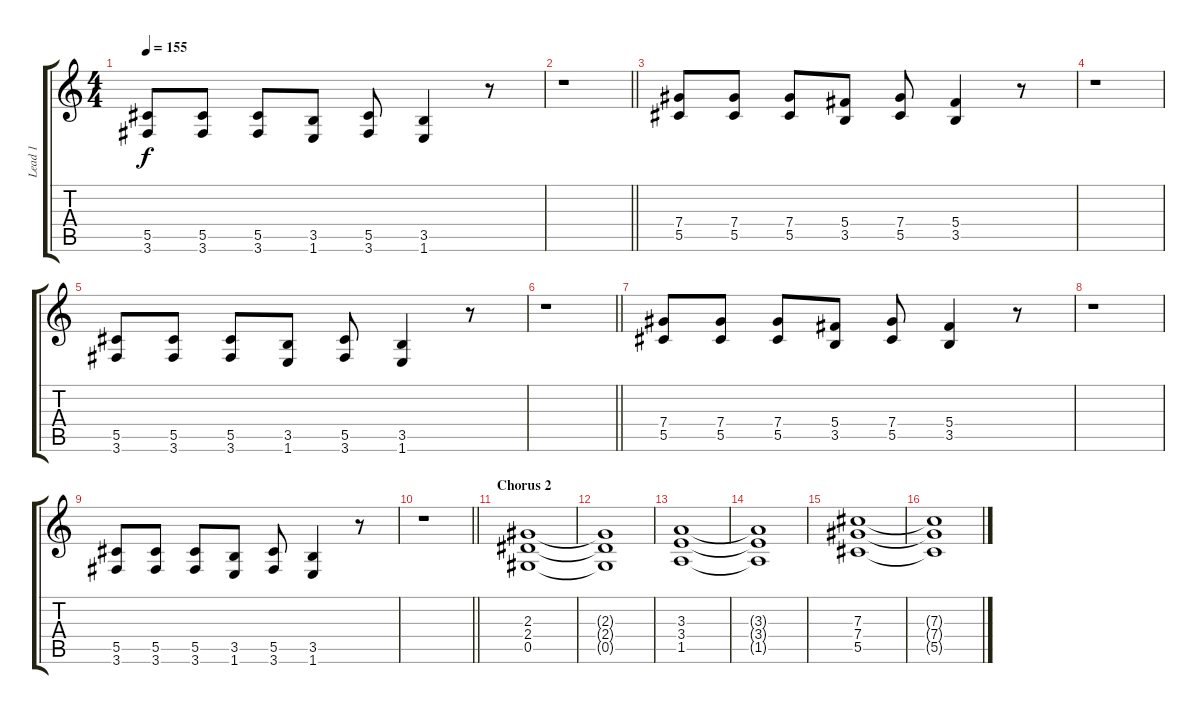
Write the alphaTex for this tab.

\track ("Lead 1" "Lead 1") {instrument distortionguitar}
\staff {score tabs}
\tuning (Eb4 Bb3 Gb3 Db3 Ab2 Eb2) {hide}
\ts (4 4)
\tempo 155
\clef g2
\ks c
(5.5 3.6).8{dy f} (5.5 3.6).8 (5.5 3.6).8 (3.5 1.6).8 (5.5 3.6).8 (3.5 1.6).4 r.8 |
\barLineRight lightlight
r.1 |
(7.4 5.5).8 (7.4 5.5).8 (7.4 5.5).8 (5.4 3.5).8 (7.4 5.5).8 (5.4 3.5).4 r.8 |
r.1 |
(5.5 3.6).8 (5.5 3.6).8 (5.5 3.6).8 (3.5 1.6).8 (5.5 3.6).8 (3.5 1.6).4 r.8 |
\barLineRight lightlight
r.1 |
(7.4 5.5).8 (7.4 5.5).8 (7.4 5.5).8 (5.4 3.5).8 (7.4 5.5).8 (5.4 3.5).4 r.8 |
r.1 |
(5.5 3.6).8 (5.5 3.6).8 (5.5 3.6).8 (3.5 1.6).8 (5.5 3.6).8 (3.5 1.6).4 r.8 |
\barLineRight lightlight
r.1 |
\section ("" "Chorus 2")
(2.3 2.4 0.5).1 |
(2.3{t} 2.4{t} 0.5{t}).1 |
(3.3 3.4 1.5).1 |
(3.3{t} 3.4{t} 1.5{t}).1 |
(7.3 7.4 5.5).1 |
(7.3{t} 7.4{t} 5.5{t}).1
